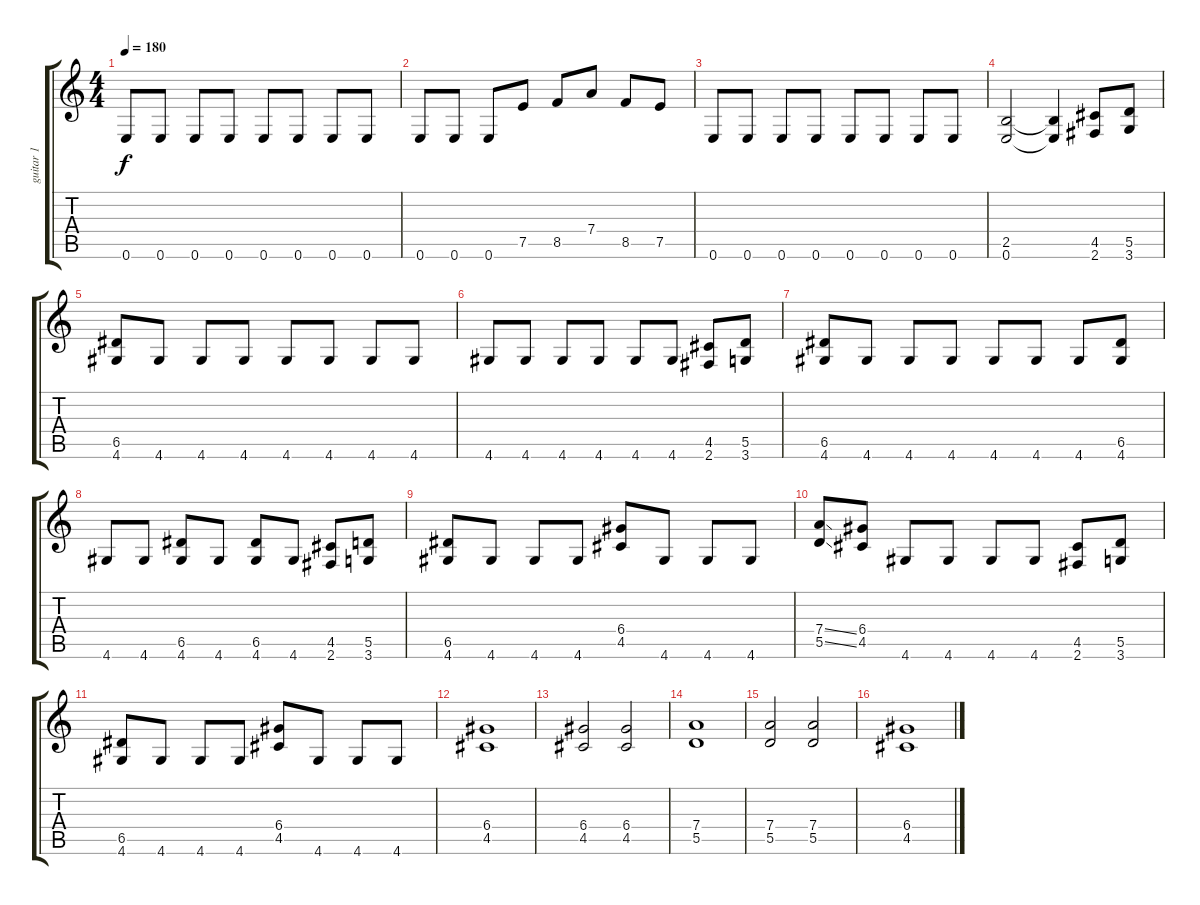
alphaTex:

\track ("guitar 1" "guitar 1") {instrument distortionguitar}
\staff {score tabs}
\tuning (E4 B3 G3 D3 A2 E2) {hide}
\ts (4 4)
\tempo 180
\clef g2
\ks c
0.6.8{dy f} 0.6.8 0.6.8 0.6.8 0.6.8 0.6.8 0.6.8 0.6.8 |
0.6.8 0.6.8 0.6.8 7.5.8 8.5.8 7.4.8 8.5.8 7.5.8 |
0.6.8 0.6.8 0.6.8 0.6.8 0.6.8 0.6.8 0.6.8 0.6.8 |
(2.5 0.6).2 (2.5{t} 0.6{t}).4 (4.5 2.6).8 (5.5 3.6).8 |
(6.5 4.6).8 4.6.8 4.6.8 4.6.8 4.6.8 4.6.8 4.6.8 4.6.8 |
4.6.8 4.6.8 4.6.8 4.6.8 4.6.8 4.6.8 (4.5 2.6).8 (5.5 3.6).8 |
(6.5 4.6).8 4.6.8 4.6.8 4.6.8 4.6.8 4.6.8 4.6.8 (6.5 4.6).8 |
4.6.8 4.6.8 (6.5 4.6).8 4.6.8 (6.5 4.6).8 4.6.8 (4.5 2.6).8 (5.5 3.6).8 |
(6.5 4.6).8 4.6.8 4.6.8 4.6.8 (6.4 4.5).8 4.6.8 4.6.8 4.6.8 |
(7.4{ss} 5.5{ss}).8 (6.4 4.5).8 4.6.8 4.6.8 4.6.8 4.6.8 (4.5 2.6).8 (5.5 3.6).8 |
(6.5 4.6).8 4.6.8 4.6.8 4.6.8 (6.4 4.5).8 4.6.8 4.6.8 4.6.8 |
(6.4 4.5).1 |
(6.4 4.5).2 (6.4 4.5).2 |
(7.4 5.5).1 |
(7.4 5.5).2 (7.4 5.5).2 |
(6.4 4.5).1
